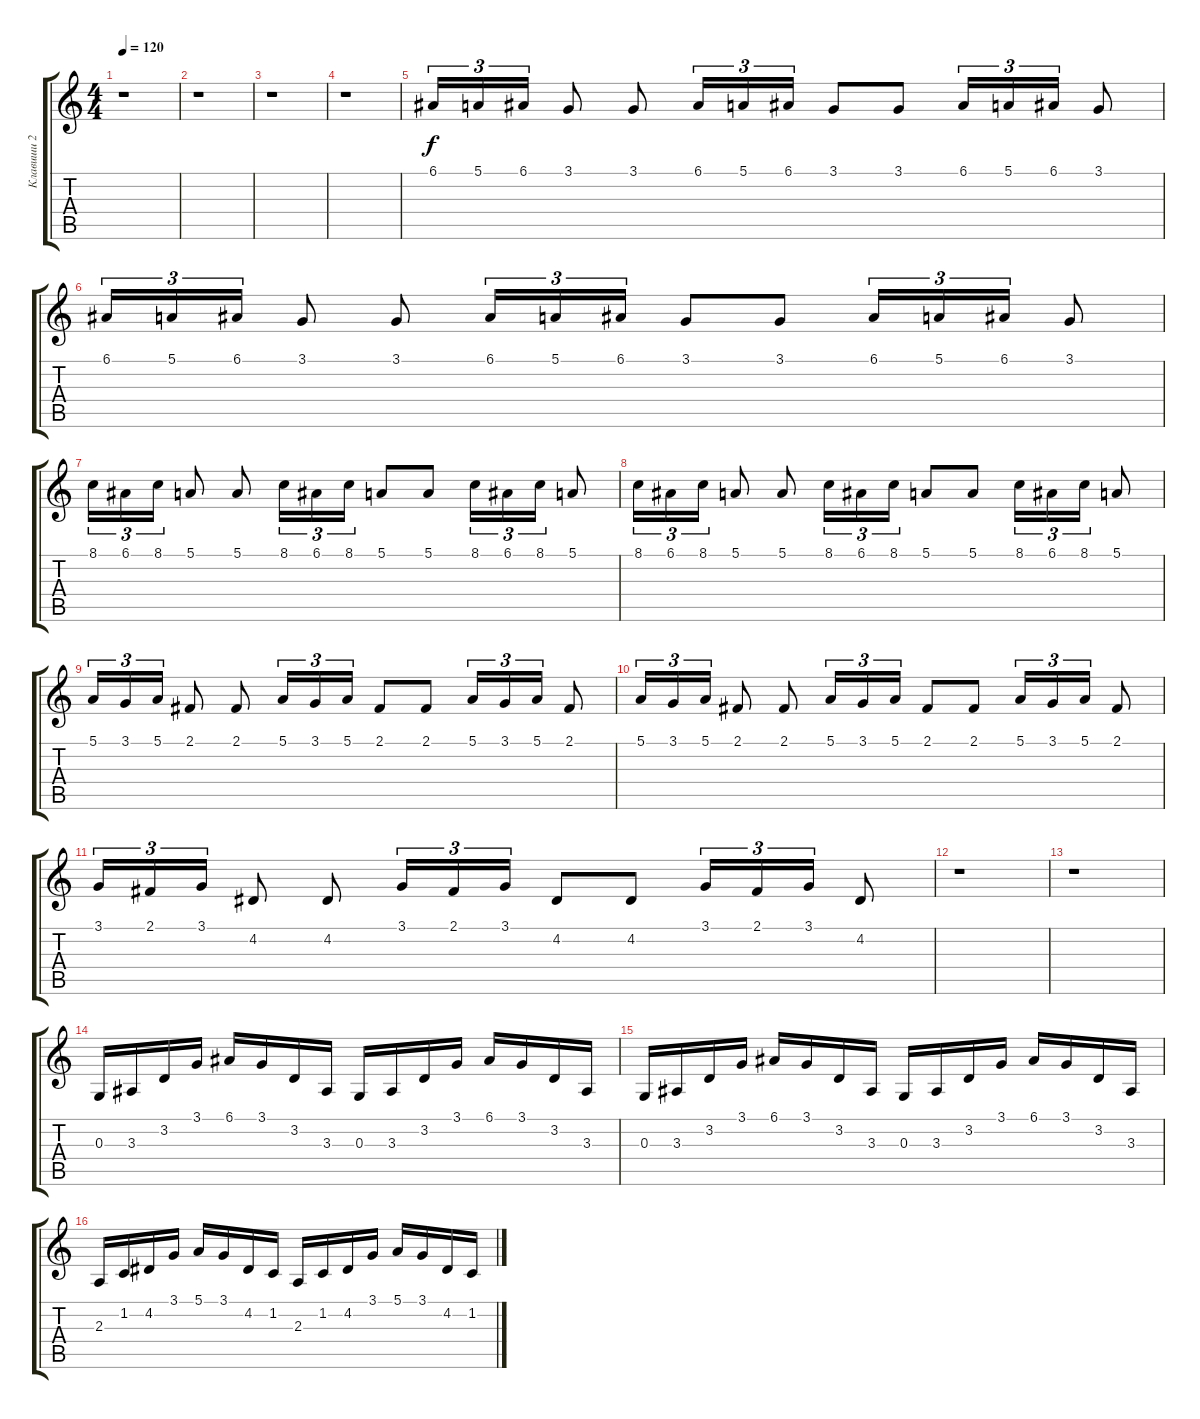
\track ("Клавиши 2" "Клавиши 2") {instrument pad1newage}
\staff {score tabs}
\tuning (E4 B3 G3 D3 A2 E2) {hide}
\ts (4 4)
\tempo 120
\clef g2
\ks c
r.1{dy f} |
r.1 |
r.1 |
r.1 |
6.1.16{tu (3 2) instrument lead1square} 5.1.16{tu (3 2)} 6.1.16{tu (3 2)} 3.1.8 3.1.8 6.1.16{tu (3 2)} 5.1.16{tu (3 2)} 6.1.16{tu (3 2)} 3.1.8 3.1.8 6.1.16{tu (3 2)} 5.1.16{tu (3 2)} 6.1.16{tu (3 2)} 3.1.8 |
6.1.16{tu (3 2)} 5.1.16{tu (3 2)} 6.1.16{tu (3 2)} 3.1.8 3.1.8 6.1.16{tu (3 2)} 5.1.16{tu (3 2)} 6.1.16{tu (3 2)} 3.1.8 3.1.8 6.1.16{tu (3 2)} 5.1.16{tu (3 2)} 6.1.16{tu (3 2)} 3.1.8 |
8.1.16{tu (3 2)} 6.1.16{tu (3 2)} 8.1.16{tu (3 2)} 5.1.8 5.1.8 8.1.16{tu (3 2)} 6.1.16{tu (3 2)} 8.1.16{tu (3 2)} 5.1.8 5.1.8 8.1.16{tu (3 2)} 6.1.16{tu (3 2)} 8.1.16{tu (3 2)} 5.1.8 |
8.1.16{tu (3 2)} 6.1.16{tu (3 2)} 8.1.16{tu (3 2)} 5.1.8 5.1.8 8.1.16{tu (3 2)} 6.1.16{tu (3 2)} 8.1.16{tu (3 2)} 5.1.8 5.1.8 8.1.16{tu (3 2)} 6.1.16{tu (3 2)} 8.1.16{tu (3 2)} 5.1.8 |
5.1.16{tu (3 2)} 3.1.16{tu (3 2)} 5.1.16{tu (3 2)} 2.1.8 2.1.8 5.1.16{tu (3 2)} 3.1.16{tu (3 2)} 5.1.16{tu (3 2)} 2.1.8 2.1.8 5.1.16{tu (3 2)} 3.1.16{tu (3 2)} 5.1.16{tu (3 2)} 2.1.8 |
5.1.16{tu (3 2)} 3.1.16{tu (3 2)} 5.1.16{tu (3 2)} 2.1.8 2.1.8 5.1.16{tu (3 2)} 3.1.16{tu (3 2)} 5.1.16{tu (3 2)} 2.1.8 2.1.8 5.1.16{tu (3 2)} 3.1.16{tu (3 2)} 5.1.16{tu (3 2)} 2.1.8 |
3.1.16{tu (3 2)} 2.1.16{tu (3 2)} 3.1.16{tu (3 2)} 4.2.8 4.2.8 3.1.16{tu (3 2)} 2.1.16{tu (3 2)} 3.1.16{tu (3 2)} 4.2.8 4.2.8 3.1.16{tu (3 2)} 2.1.16{tu (3 2)} 3.1.16{tu (3 2)} 4.2.8 |
r.1 |
r.1 |
0.3.16{instrument sitar} 3.3.16 3.2.16 3.1.16 6.1.16 3.1.16 3.2.16 3.3.16 0.3.16 3.3.16 3.2.16 3.1.16 6.1.16 3.1.16 3.2.16 3.3.16 |
0.3.16 3.3.16 3.2.16 3.1.16 6.1.16 3.1.16 3.2.16 3.3.16 0.3.16 3.3.16 3.2.16 3.1.16 6.1.16 3.1.16 3.2.16 3.3.16 |
2.3.16 1.2.16 4.2.16 3.1.16 5.1.16 3.1.16 4.2.16 1.2.16 2.3.16 1.2.16 4.2.16 3.1.16 5.1.16 3.1.16 4.2.16 1.2.16
